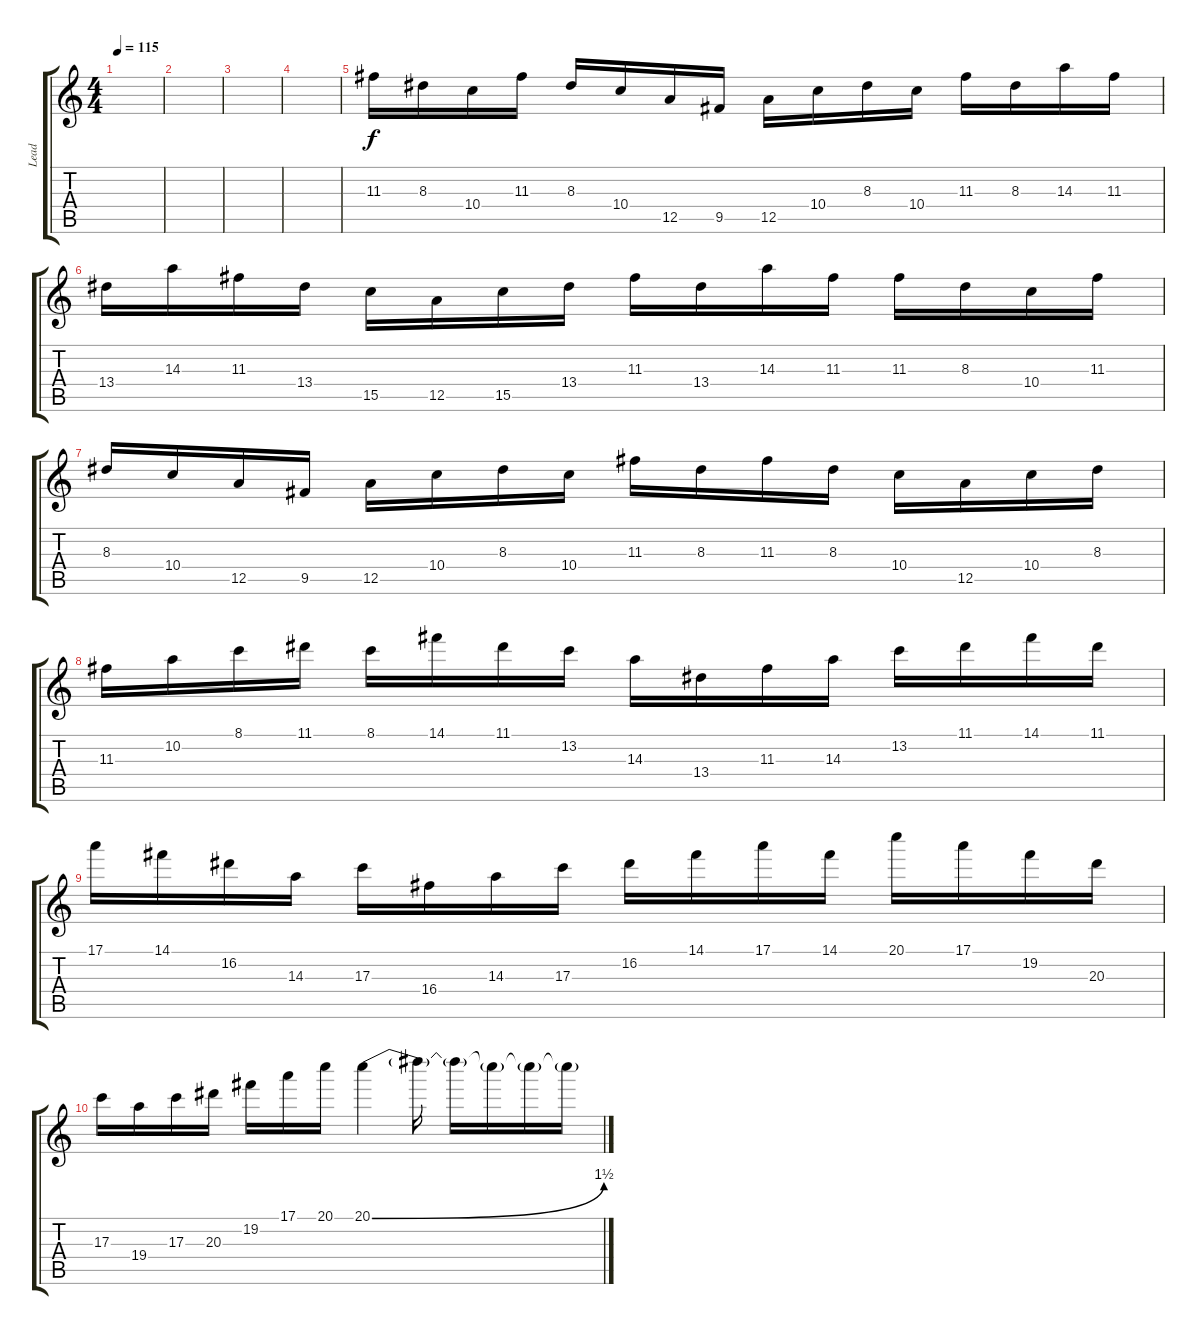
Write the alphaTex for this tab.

\track ("Lead" "Lead") {instrument overdrivenguitar}
\staff {score tabs}
\tuning (E4 B3 G3 D3 A2 E2) {hide}
\ts (4 4)
\tempo 115
\clef g2
\ks c
|
|
|
|
11.3.16 8.3.16 10.4.16 11.3.16 8.3.16 10.4.16 12.5.16 9.5.16 12.5.16 10.4.16 8.3.16 10.4.16 11.3.16 8.3.16 14.3.16 11.3.16 |
13.4.16 14.3.16 11.3.16 13.4.16 15.5.16 12.5.16 15.5.16 13.4.16 11.3.16 13.4.16 14.3.16 11.3.16 11.3.16 8.3.16 10.4.16 11.3.16 |
8.3.16 10.4.16 12.5.16 9.5.16 12.5.16 10.4.16 8.3.16 10.4.16 11.3.16 8.3.16 11.3.16 8.3.16 10.4.16 12.5.16 10.4.16 8.3.16 |
11.3.16 10.2.16 8.1.16 11.1.16 8.1.16 14.1.16 11.1.16 13.2.16 14.3.16 13.4.16 11.3.16 14.3.16 13.2.16 11.1.16 14.1.16 11.1.16 |
17.1.16 14.1.16 16.2.16 14.3.16 17.3.16 16.4.16 14.3.16 17.3.16 16.2.16 14.1.16 17.1.16 14.1.16 20.1.16 17.1.16 19.2.16 20.3.16 |
17.3.16 19.4.16 17.3.16 20.3.16 19.2.16 17.1.16 20.1.16 20.1{be (bend 0 0 60 6)}.4 20.1{t}.16 20.1{t}.16 20.1{t}.16 20.1{t}.16 20.1{t}.16
